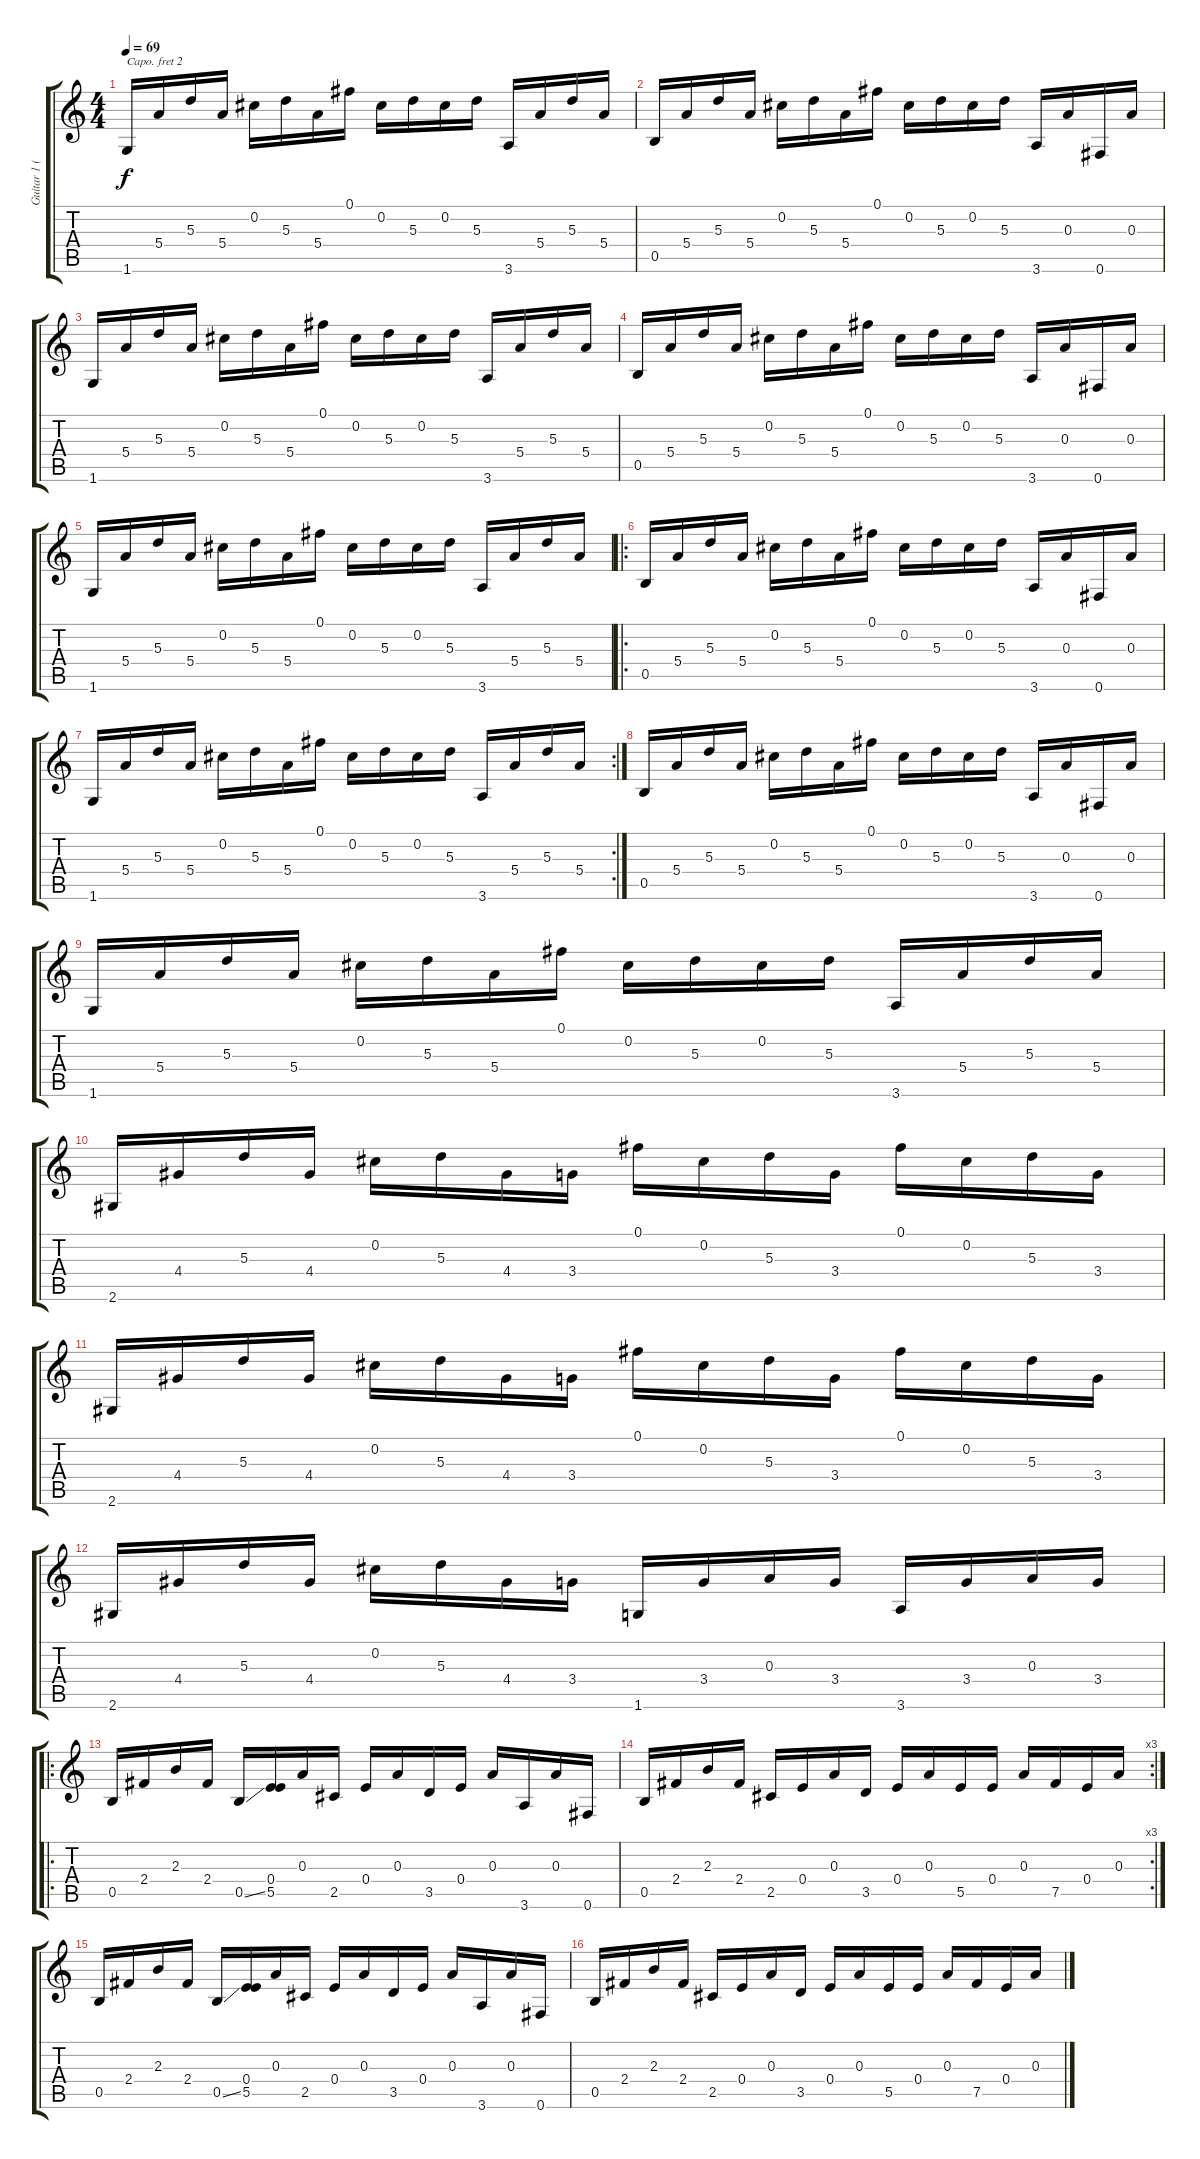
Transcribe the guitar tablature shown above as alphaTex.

\track ("Guitar 1 (easier to read)" "Guitar 1 (") {instrument acousticguitarnylon}
\staff {score tabs}
\capo 2
\tuning (E4 B3 G3 D3 A2 E2) {hide}
\ts (4 4)
\tempo 69
\clef g2
\ks c
1.6.16{dy f} 5.4.16 5.3.16 5.4.16 0.2.16 5.3.16 5.4.16 0.1.16 0.2.16 5.3.16 0.2.16 5.3.16 3.6.16 5.4.16 5.3.16 5.4.16 |
0.5.16 5.4.16 5.3.16 5.4.16 0.2.16 5.3.16 5.4.16 0.1.16 0.2.16 5.3.16 0.2.16 5.3.16 3.6.16 0.3.16 0.6.16 0.3.16 |
1.6.16 5.4.16 5.3.16 5.4.16 0.2.16 5.3.16 5.4.16 0.1.16 0.2.16 5.3.16 0.2.16 5.3.16 3.6.16 5.4.16 5.3.16 5.4.16 |
0.5.16 5.4.16 5.3.16 5.4.16 0.2.16 5.3.16 5.4.16 0.1.16 0.2.16 5.3.16 0.2.16 5.3.16 3.6.16 0.3.16 0.6.16 0.3.16 |
1.6.16 5.4.16 5.3.16 5.4.16 0.2.16 5.3.16 5.4.16 0.1.16 0.2.16 5.3.16 0.2.16 5.3.16 3.6.16 5.4.16 5.3.16 5.4.16 |
\ro
0.5.16 5.4.16 5.3.16 5.4.16 0.2.16 5.3.16 5.4.16 0.1.16 0.2.16 5.3.16 0.2.16 5.3.16 3.6.16 0.3.16 0.6.16 0.3.16 |
\rc 2
1.6.16 5.4.16 5.3.16 5.4.16 0.2.16 5.3.16 5.4.16 0.1.16 0.2.16 5.3.16 0.2.16 5.3.16 3.6.16 5.4.16 5.3.16 5.4.16 |
0.5.16 5.4.16 5.3.16 5.4.16 0.2.16 5.3.16 5.4.16 0.1.16 0.2.16 5.3.16 0.2.16 5.3.16 3.6.16 0.3.16 0.6.16 0.3.16 |
1.6.16 5.4.16 5.3.16 5.4.16 0.2.16 5.3.16 5.4.16 0.1.16 0.2.16 5.3.16 0.2.16 5.3.16 3.6.16 5.4.16 5.3.16 5.4.16 |
2.6.16 4.4.16 5.3.16 4.4.16 0.2.16 5.3.16 4.4.16 3.4.16 0.1.16 0.2.16 5.3.16 3.4.16 0.1.16 0.2.16 5.3.16 3.4.16 |
2.6.16 4.4.16 5.3.16 4.4.16 0.2.16 5.3.16 4.4.16 3.4.16 0.1.16 0.2.16 5.3.16 3.4.16 0.1.16 0.2.16 5.3.16 3.4.16 |
2.6.16 4.4.16 5.3.16 4.4.16 0.2.16 5.3.16 4.4.16 3.4.16 1.6.16 3.4.16 0.3.16 3.4.16 3.6.16 3.4.16 0.3.16 3.4.16 |
\ro
0.5.16 2.4.16 2.3.16 2.4.16 0.5{ss}.16 (0.4 5.5).16 0.3.16 2.5.16 0.4.16 0.3.16 3.5.16 0.4.16 0.3.16 3.6.16 0.3.16 0.6.16 |
\rc 3
0.5.16 2.4.16 2.3.16 2.4.16 2.5.16 0.4.16 0.3.16 3.5.16 0.4.16 0.3.16 5.5.16 0.4.16 0.3.16 7.5.16 0.4.16 0.3.16 |
0.5.16 2.4.16 2.3.16 2.4.16 0.5{ss}.16 (0.4 5.5).16 0.3.16 2.5.16 0.4.16 0.3.16 3.5.16 0.4.16 0.3.16 3.6.16 0.3.16 0.6.16 |
0.5.16 2.4.16 2.3.16 2.4.16 2.5.16 0.4.16 0.3.16 3.5.16 0.4.16 0.3.16 5.5.16 0.4.16 0.3.16 7.5.16 0.4.16 0.3.16
